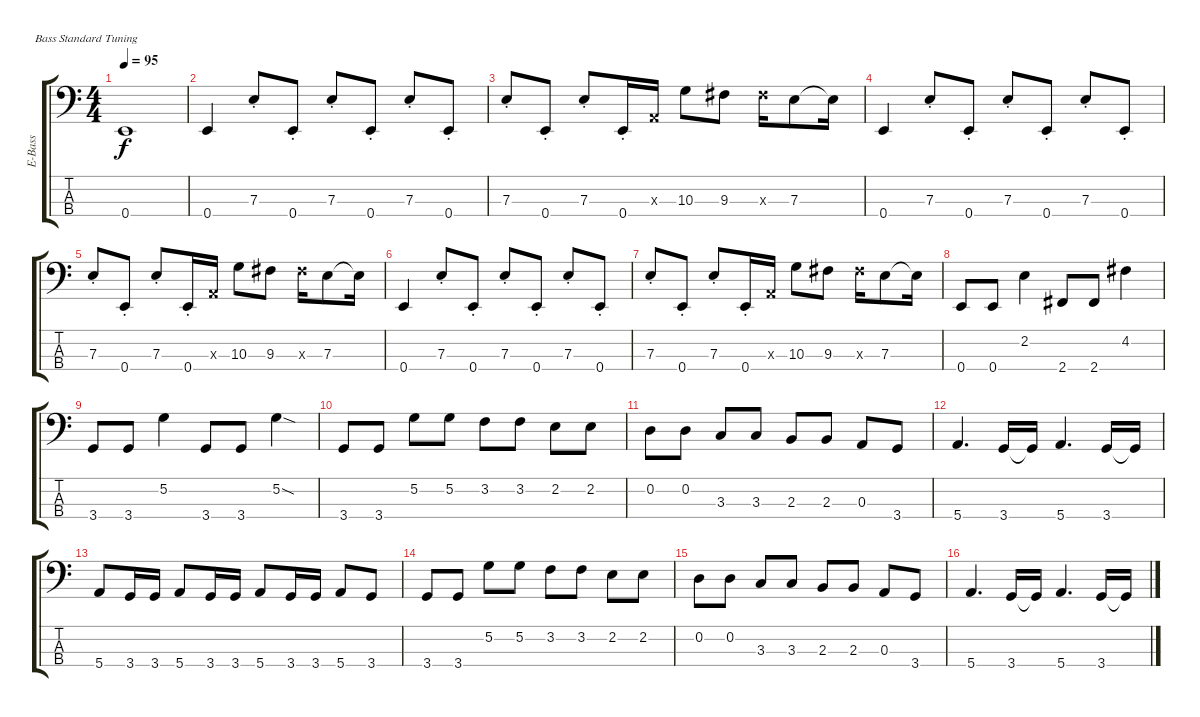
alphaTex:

\bracketExtendMode groupsimilarinstruments
\otherSystemsTrackNameOrientation horizontal
\track ("Bass - Roger Waters" "E-Bass") {instrument electricbasspick}
\staff {score tabs}
\tuning (G2 D2 A1 E1)
\ts (4 4)
\tempo 95
\clef f4
\ks c
0.4{t}.1{dy f} |
0.4.4 7.3{st}.8 0.4{st}.8 7.3{st}.8 0.4{st}.8 7.3{st}.8 0.4{st}.8 |
7.3{st}.8 0.4{st}.8 7.3{st}.8 0.4{st}.16 0.3{x}.16 10.3.8 9.3{acc #}.8 9.3{x acc #}.16 7.3.8 7.3{t}.16 |
0.4.4 7.3{st}.8 0.4{st}.8 7.3{st}.8 0.4{st}.8 7.3{st}.8 0.4{st}.8 |
7.3{st}.8 0.4{st}.8 7.3{st}.8 0.4{st}.16 0.3{x}.16 10.3.8 9.3{acc #}.8 9.3{x acc #}.16 7.3.8 7.3{t}.16 |
0.4.4 7.3{st}.8 0.4{st}.8 7.3{st}.8 0.4{st}.8 7.3{st}.8 0.4{st}.8 |
7.3{st}.8 0.4{st}.8 7.3{st}.8 0.4{st}.16 0.3{x}.16 10.3.8 9.3{acc #}.8 9.3{x acc #}.16 7.3.8 7.3{t}.16 |
0.4.8 0.4.8 2.2.4 2.4{acc #}.8 2.4{acc #}.8 4.2{acc #}.4 |
3.4.8 3.4.8 5.2.4 3.4.8 3.4.8 5.2{sod}.4 |
3.4.8 3.4.8 5.2.8 5.2.8 3.2.8 3.2.8 2.2.8 2.2.8 |
0.2.8 0.2.8 3.3.8 3.3.8 2.3.8 2.3.8 0.3.8 3.4.8 |
5.4.4{d} 3.4.16 3.4{t}.16 5.4.4{d} 3.4.16 3.4{t}.16 |
5.4.8 3.4.16 3.4.16 5.4.8 3.4.16 3.4.16 5.4.8 3.4.16 3.4.16 5.4.8 3.4.8 |
3.4.8 3.4.8 5.2.8 5.2.8 3.2.8 3.2.8 2.2.8 2.2.8 |
0.2.8 0.2.8 3.3.8 3.3.8 2.3.8 2.3.8 0.3.8 3.4.8 |
5.4.4{d} 3.4.16 3.4{t}.16 5.4.4{d} 3.4.16 3.4{t}.16
